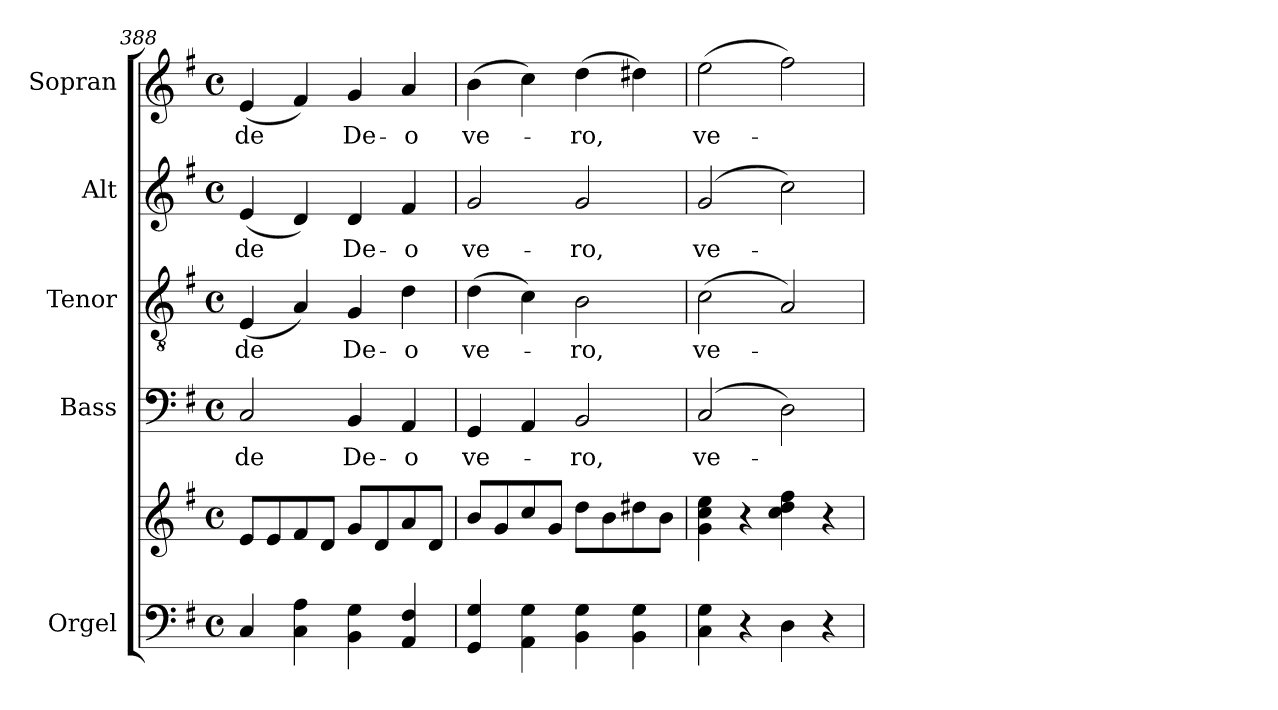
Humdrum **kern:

**kern	**kern	**kern	**text	**kern	**text	**kern	**text	**kern	**text
*part5	*part5	*part4	*part4	*part3	*part3	*part2	*part2	*part1	*part1
*staff6	*staff5	*staff4	*staff4	*staff3	*staff3	*staff2	*staff2	*staff1	*staff1
*I"Orgel	*	*I"Bass	*	*I"Tenor	*	*I"Alt	*	*I"Sopran	*
*I'Org.	*	*I'B	*	*I'T	*	*I'A	*	*I'S	*
*clefF4	*clefG2	*clefF4	*	*clefGv2	*	*clefG2	*	*clefG2	*
*k[f#]	*k[f#]	*k[f#]	*	*k[f#]	*	*k[f#]	*	*k[f#]	*
*G:	*G:	*G:	*	*G:	*	*G:	*	*G:	*
*M4/4	*M4/4	*M4/4	*	*M4/4	*	*M4/4	*	*M4/4	*
*met(c)	*met(c)	*met(c)	*	*met(c)	*	*met(c)	*	*met(c)	*
=388	=388	=388	=388	=388	=388	=388	=388	=388	=388
!	!	!	!LO:LY:b	!	!LO:LY:b	!	!LO:LY:b	!	!LO:LY:b
4C/	8e/L	2C/	de	(<4E/	de	(<4e/	de	(<4e/	de
.	8e/	.	.	.	.	.	.	.	.
4C\ 4A\	8f#/	.	.	4A/)	.	4d/)	.	4f#/)	.
.	8d/J	.	.	.	.	.	.	.	.
!	!	!	!LO:LY:b	!	!LO:LY:b	!	!LO:LY:b	!	!LO:LY:b
4BB\ 4G\	8g/L	4BB/	De-	4G/	De-	4d/	De-	4g/	De-
.	8d/	.	.	.	.	.	.	.	.
!	!	!	!LO:LY:b	!	!LO:LY:b	!	!LO:LY:b	!	!LO:LY:b
4AA/ 4F#/	8a/	4AA/	-o	4d\	-o	4f#/	-o	4a/	-o
.	8d/J	.	.	.	.	.	.	.	.
=389	=389	=389	=389	=389	=389	=389	=389	=389	=389
!	!	!	!LO:LY:b	!	!LO:LY:b	!	!LO:LY:b	!	!LO:LY:b
4GG/ 4G/	8b/L	4GG/	ve-	(>4d\	ve-	2g/	ve-	(>4b\	ve-
.	8g/	.	.	.	.	.	.	.	.
4AA\ 4G\	8cc/	4AA/	.	4c\)	.	.	.	4cc\)	.
.	8g/J	.	.	.	.	.	.	.	.
!	!	!	!LO:LY:b	!	!LO:LY:b	!	!LO:LY:b	!	!LO:LY:b
4BB\ 4G\	8dd\L	2BB/	-ro,	2B\	-ro,	2g/	-ro,	(>4dd\	-ro,
.	8b\	.	.	.	.	.	.	.	.
4BB\ 4G\	8dd#X\	.	.	.	.	.	.	4dd#X\)	.
.	8b\J	.	.	.	.	.	.	.	.
=390	=390	=390	=390	=390	=390	=390	=390	=390	=390
!	!	!	!LO:LY:b	!	!LO:LY:b	!	!LO:LY:b	!	!LO:LY:b
4C\ 4G\	4g\ 4cc\ 4ee\	(2C/	ve-	(>2c\	ve-	(2g/	ve-	(>2ee\	ve-
4r	4r	.	.	.	.	.	.	.	.
4D\	4cc\ 4dd\ 4ff#\	2D\)	.	2A/)	.	2cc\)	.	2ff#\)	.
4r	4r	.	.	.	.	.	.	.	.
=	=	=	=	=	=	=	=	=	=
*-	*-	*-	*-	*-	*-	*-	*-	*-	*-
